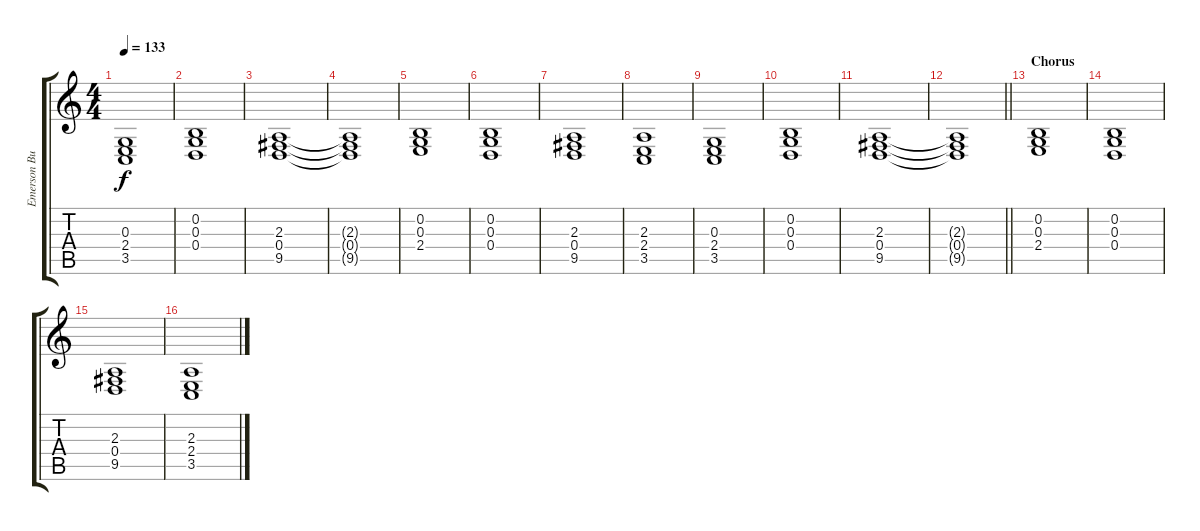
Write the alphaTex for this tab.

\track ("Emerson Burton (Keyboard)" "Emerson Bu") {instrument pad2warm}
\staff {score tabs}
\tuning (E4 B3 G3 D3 A2 E2) {hide}
\ts (4 4)
\tempo 133
\clef g2
\ks c
(0.3 2.4 3.5).1{dy f} |
(0.2 0.3 0.4).1 |
(2.3 0.4 9.5).1 |
(2.3{t} 0.4{t} 9.5{t}).1 |
(0.2 0.3 2.4).1 |
(0.2 0.3 0.4).1 |
(2.3 0.4 9.5).1 |
(2.3 2.4 3.5).1 |
(0.3 2.4 3.5).1 |
(0.2 0.3 0.4).1 |
(2.3 0.4 9.5).1 |
\barLineRight lightlight
(2.3{t} 0.4{t} 9.5{t}).1 |
\section ("" "Chorus")
(0.2 0.3 2.4).1 |
(0.2 0.3 0.4).1 |
(2.3 0.4 9.5).1 |
(2.3 2.4 3.5).1
